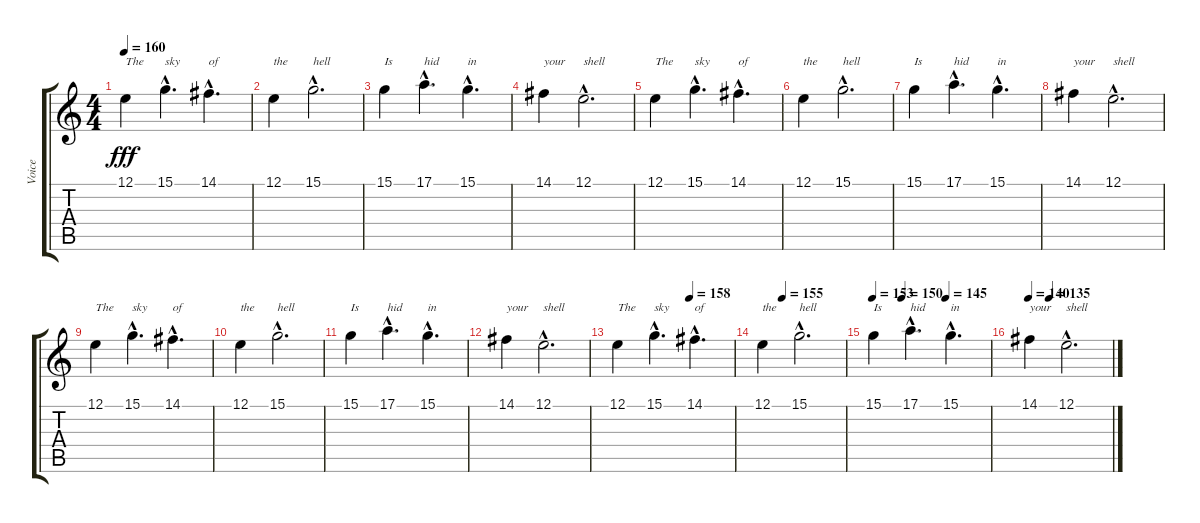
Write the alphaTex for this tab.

\track ("Voice" "Voice") {instrument choiraahs}
\staff {score tabs}
\tuning (E4 B3 G3 D3 A2 E2) {hide}
\ts (4 4)
\tempo 160
\clef g2
\ks c
12.1.4{txt "The" dy fff} 15.1{hac}.4{d txt "sky"} 14.1{hac}.4{d txt "of"} |
12.1.4{txt "the"} 15.1{hac}.2{d txt "hell"} |
15.1.4{txt "Is"} 17.1{hac}.4{d txt "hid"} 15.1{hac}.4{d txt "in"} |
14.1.4{txt "your"} 12.1{hac}.2{d txt "shell"} |
12.1.4{txt "The"} 15.1{hac}.4{d txt "sky"} 14.1{hac}.4{d txt "of"} |
12.1.4{txt "the"} 15.1{hac}.2{d txt "hell"} |
15.1.4{txt "Is"} 17.1{hac}.4{d txt "hid"} 15.1{hac}.4{d txt "in"} |
14.1.4{txt "your"} 12.1{hac}.2{d txt "shell"} |
12.1.4{txt "The"} 15.1{hac}.4{d txt "sky"} 14.1{hac}.4{d txt "of"} |
12.1.4{txt "the"} 15.1{hac}.2{d txt "hell"} |
15.1.4{txt "Is"} 17.1{hac}.4{d txt "hid"} 15.1{hac}.4{d txt "in"} |
14.1.4{txt "your"} 12.1{hac}.2{d txt "shell"} |
\tempo (158 0.625)
12.1.4{txt "The"} 15.1{hac}.4{d txt "sky"} 14.1{hac}.4{d txt "of"} |
\tempo (155 0.25)
12.1.4{txt "the"} 15.1{hac}.2{d txt "hell"} |
\tempo 153
\tempo (150 0.25)
\tempo (145 0.625)
15.1.4{txt "Is"} 17.1{hac}.4{d txt "hid"} 15.1{hac}.4{d txt "in"} |
\tempo 140
\tempo (135 0.25)
14.1.4{txt "your"} 12.1{hac}.2{d txt "shell"}
